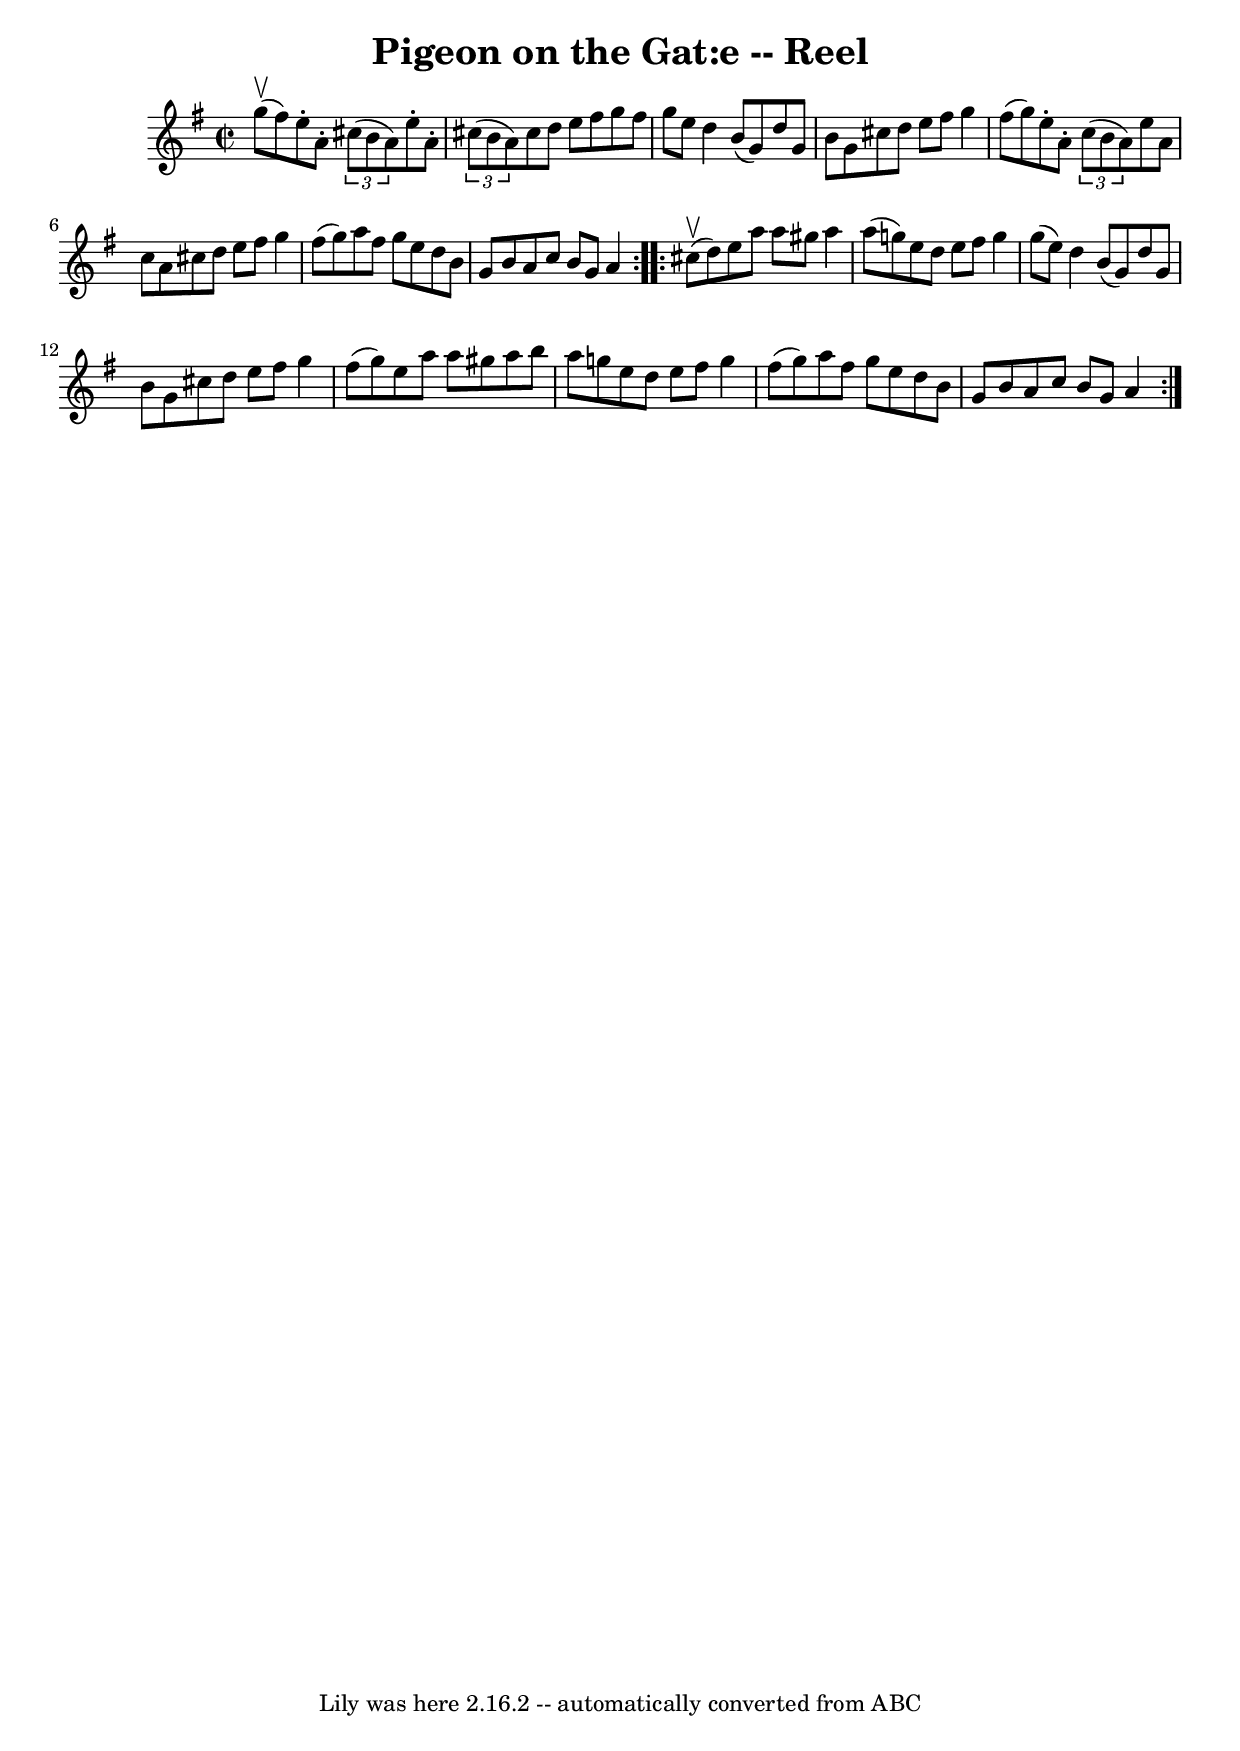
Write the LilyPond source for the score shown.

\version "2.16.2"
\include "Mammoth.ily"
\header {
  %% book = "Ryan's Mammoth Collection"
 crossRefNumber = "1"
 footnotes = "\\\\50"
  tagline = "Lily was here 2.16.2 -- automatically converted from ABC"
  title = "Pigeon on the Gat:e -- Reel"

}
voicedefault =  {



  \repeat volta 2 {

    \override Staff.TimeSignature #'style = #'C
    \time 2/2 
    \key a \dorian g''8^\upbow(fis''8)  |
 e''8-.   
 a'8-.   \times 2/3 { cis''8 (b'8 a'8) 
			} e''8-. a'8-.   
    \times 2/3 { cis''8 (b'8 a'8)  	       }    |
 cis''8 d''8 e''8 fis''8 g''8 fis''8 g''8 e''8     |
 d''4 b'8 (g'8) d''8 g'8 b'8 g'8    |
 cis''8 d''8 e''8 fis''8 g''4 fis''8 (g''8)    |
 e''8-. a'8-.   \times 2/3 {   
 c''8 (b'8 a'8)      } e''8 a'8 c''8 a'8     |
 cis''8 d''8 e''8 fis''8 g''4 fis''8 (g''8)    |
 a''8 fis''8 g''8 e''8 d''8 b'8 g'8 b'8     |
 a'8 c''8   
 b'8 g'8 a'4    
  }     
  \repeat volta 2 { cis''8^\upbow(d''8)   |
 e''8 a''8 a''8 gis''8 a''4 a''8 (g''!8)    |
 e''8 d''8 e''8 fis''8 g''4 g''8 (e''8)    |
 d''4 b'8 (g'8) d''8 g'8 b'8 g'8    |
 cis''8 d''8 e''8 fis''8 g''4 fis''8 (g''8)    |
 e''8 a''8 a''8 gis''8 a''8 b''8 a''8 g''!8     |
 e''8 d''8 e''8 fis''8 g''4 fis''8 (g''8)    |
 a''8 fis''8 g''8 e''8 d''8 b'8 g'8 b'8     |
 a'8    
 c''8 b'8 g'8 a'4    
  }   

}

\score{
  <<

    \context Staff="default"
    {
      \voicedefault 
      
    }

  >>
  \layout {
    
  }
  \midi {
  }

}
